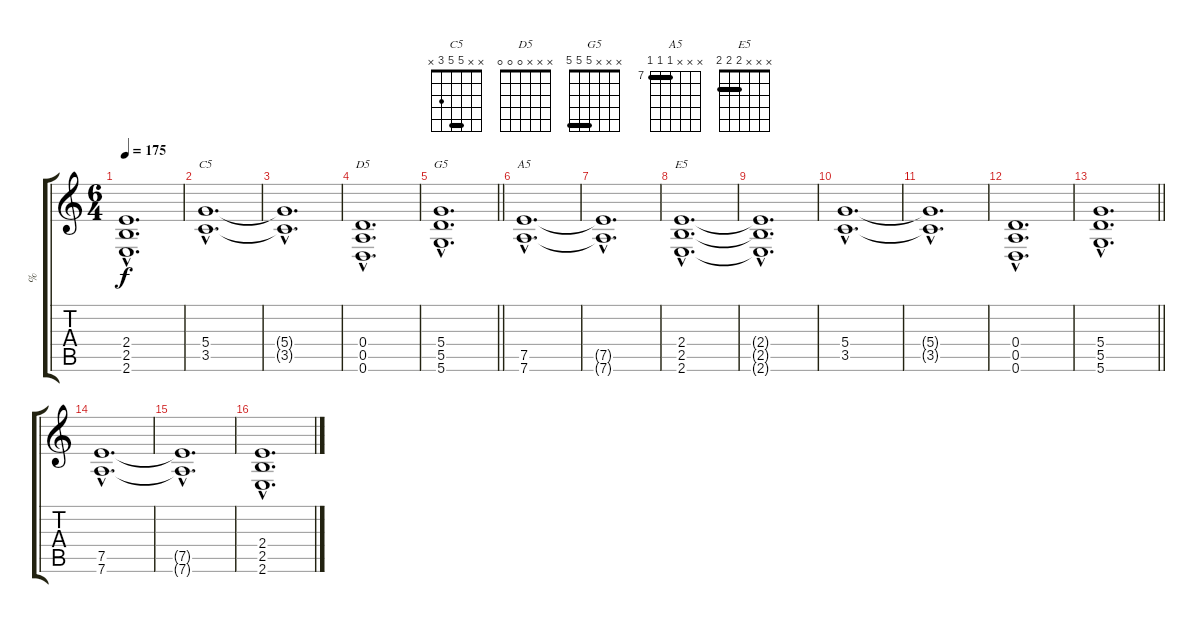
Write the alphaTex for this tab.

\track ("%" "%") {instrument acousticguitarsteel}
\staff {score tabs}
\tuning (E4 B3 G3 D3 A2 D2) {hide}
\chord ("C5" x x 5 5 3 x) {barre 5}
\chord ("D5" x x x 0 0 0)
\chord ("G5" x x x 5 5 5) {barre 5}
\chord ("A5" x x x 7 7 7) {firstfret 7 barre 7}
\chord ("E5" x x x 2 2 2) {barre 2}
\ts (6 4)
\tempo 175
\clef g2
\ks c
(2.4{hac t} 2.5{hac t} 2.6{hac t}).1{d dy f} |
(5.4{hac} 3.5{hac}).1{d ch "C5"} |
(5.4{hac t} 3.5{hac t}).1{d} |
(0.4{hac} 0.5{hac} 0.6{hac}).1{d ch "D5"} |
\barLineRight lightlight
(5.4{hac} 5.5{hac} 5.6{hac}).1{d ch "G5"} |
\section ("" "")
(7.5{hac} 7.6{hac}).1{d ch "A5"} |
(7.5{hac t} 7.6{hac t}).1{d} |
(2.4{hac} 2.5{hac} 2.6{hac}).1{d ch "E5"} |
(2.4{hac t} 2.5{hac t} 2.6{hac t}).1{d} |
(5.4{hac} 3.5{hac}).1{d} |
(5.4{hac t} 3.5{hac t}).1{d} |
(0.4{hac} 0.5{hac} 0.6{hac}).1{d} |
\barLineRight lightlight
(5.4{hac} 5.5{hac} 5.6{hac}).1{d} |
\section ("" "")
(7.5{hac} 7.6{hac}).1{d} |
(7.5{hac t} 7.6{hac t}).1{d} |
(2.4{hac} 2.5{hac} 2.6{hac}).1{d}
